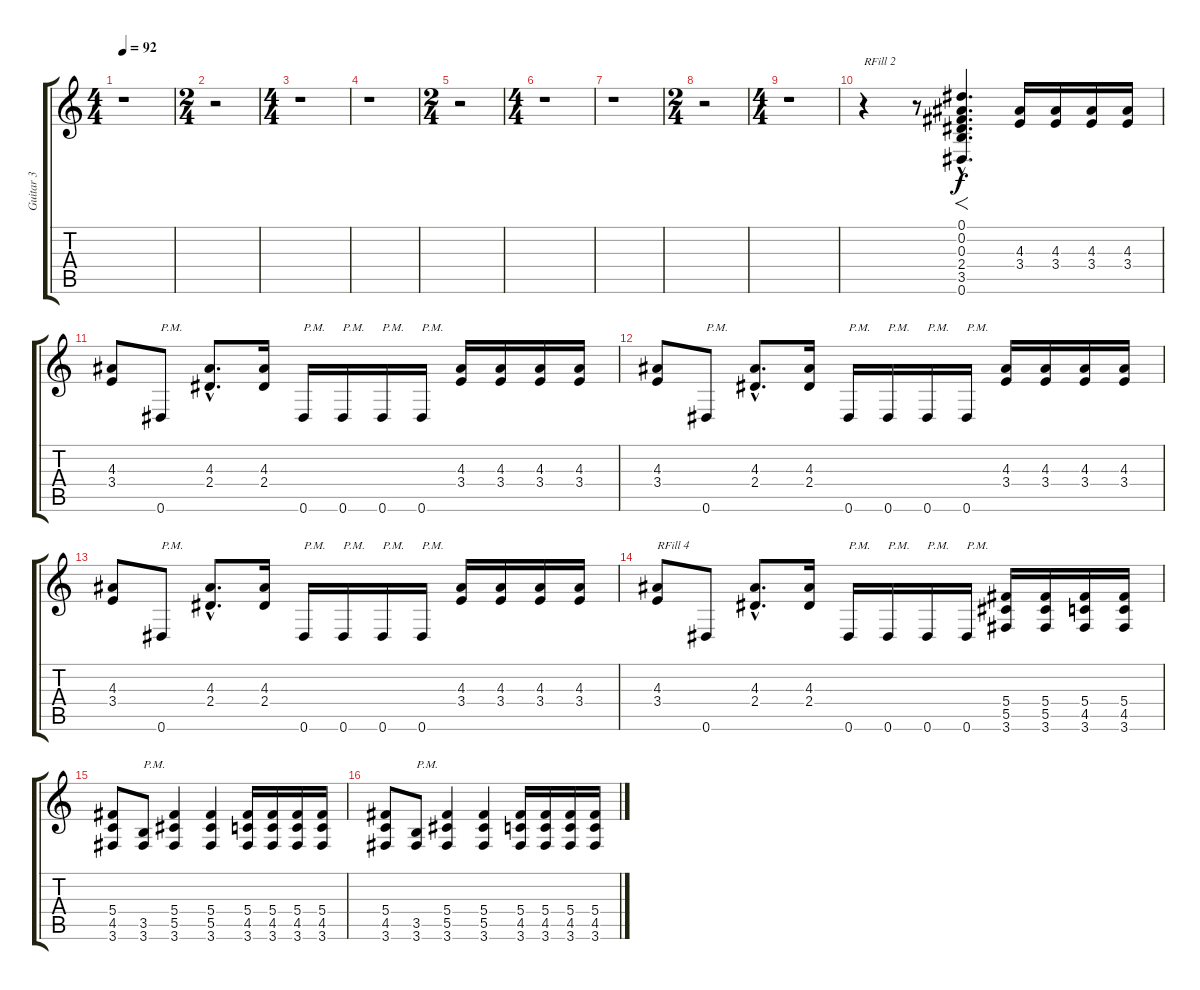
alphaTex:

\track ("Guitar 3" "Guitar 3") {instrument distortionguitar}
\staff {score tabs}
\tuning (Eb4 Bb3 Gb3 Db3 Ab2 Eb2) {hide}
\ts (4 4)
\tempo 92
\clef g2
\ks c
r.1{dy f} |
\ts (2 4)
r.2 |
\ts (4 4)
r.1 |
r.1 |
\ts (2 4)
r.2 |
\ts (4 4)
r.1 |
r.1 |
\ts (2 4)
r.2 |
\ts (4 4)
r.1 |
r.4{txt "RFill 2"} r.8 (0.1{hac} 0.2{hac} 0.3{hac} 2.4{hac} 3.5{hac} 0.6{hac}).4{f d} (4.3 3.4).16 (4.3 3.4).16 (4.3 3.4).16 (4.3 3.4).16 |
(4.3 3.4).8 0.6.8{txt "P.M."} (4.3{hac} 2.4{hac}).8{d} (4.3 2.4).16 0.6.16{txt "P.M."} 0.6.16{txt "P.M."} 0.6.16{txt "P.M."} 0.6.16{txt "P.M."} (4.3 3.4).16 (4.3 3.4).16 (4.3 3.4).16 (4.3 3.4).16 |
(4.3 3.4).8 0.6.8{txt "P.M."} (4.3{hac} 2.4{hac}).8{d} (4.3 2.4).16 0.6.16{txt "P.M."} 0.6.16{txt "P.M."} 0.6.16{txt "P.M."} 0.6.16{txt "P.M."} (4.3 3.4).16 (4.3 3.4).16 (4.3 3.4).16 (4.3 3.4).16 |
(4.3 3.4).8 0.6.8{txt "P.M."} (4.3{hac} 2.4{hac}).8{d} (4.3 2.4).16 0.6.16{txt "P.M."} 0.6.16{txt "P.M."} 0.6.16{txt "P.M."} 0.6.16{txt "P.M."} (4.3 3.4).16 (4.3 3.4).16 (4.3 3.4).16 (4.3 3.4).16 |
(4.3 3.4).8{txt "RFill 4"} 0.6.8 (4.3{hac} 2.4{hac}).8{d} (4.3 2.4).16 0.6.16{txt "P.M."} 0.6.16{txt "P.M."} 0.6.16{txt "P.M."} 0.6.16{txt "P.M."} (5.4 5.5 3.6).16 (5.4 5.5 3.6).16 (5.4 4.5 3.6).16 (5.4 4.5 3.6).16 |
(5.4 4.5 3.6).8 (3.5 3.6).8{txt "P.M."} (5.4 5.5 3.6).4 (5.4 5.5 3.6).4 (5.4 4.5 3.6).16 (5.4 4.5 3.6).16 (5.4 4.5 3.6).16 (5.4 4.5 3.6).16 |
(5.4 4.5 3.6).8 (3.5 3.6).8{txt "P.M."} (5.4 5.5 3.6).4 (5.4 5.5 3.6).4 (5.4 4.5 3.6).16 (5.4 4.5 3.6).16 (5.4 4.5 3.6).16 (5.4 4.5 3.6).16
